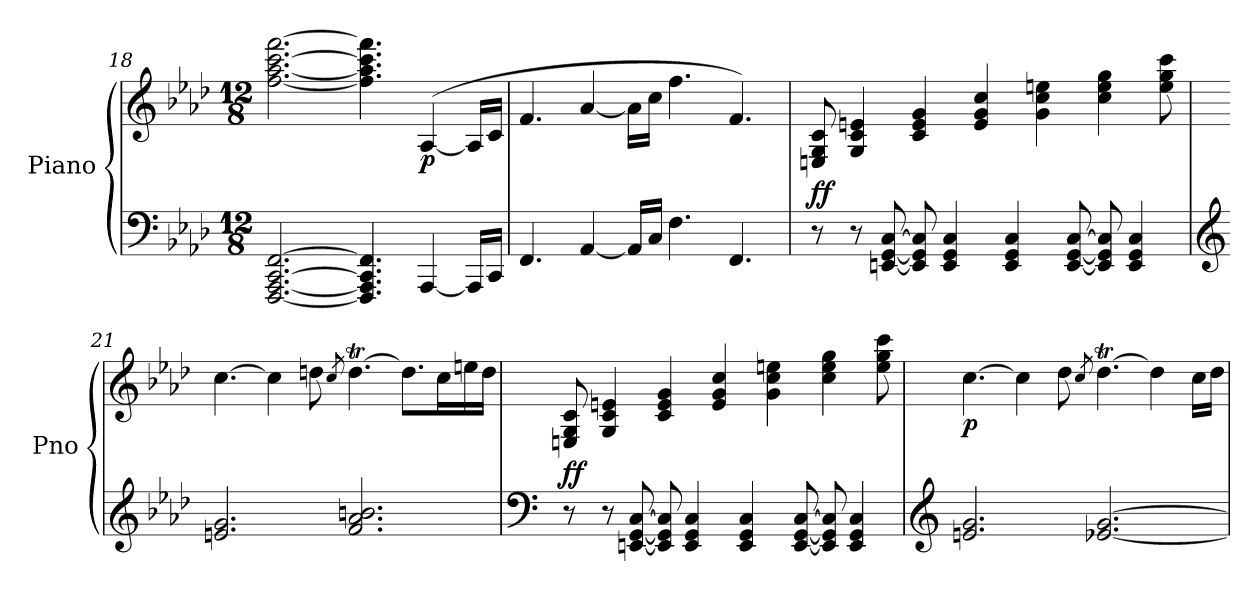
**kern	**kern	**dynam
*part1	*part1	*part1
*staff2	*staff1	*staff1/2
*I"Piano	*	*
*I'Pno	*	*
*clefF4	*clefG2	*
*k[b-e-a-d-]	*k[b-e-a-d-]	*
*A-:	*A-:	*
*M12/8	*M12/8	*
=18	=18	=18
[2.FFF/ [2.AAA-/ [2.CC/ [2.FF/	[2.ff\ [2.aa-\ [2.ccc\ [2.fff\	.
4.FFF/] 4.AAA-/] 4.CC/] 4.FF/]	4.ff\] 4.aa-\] 4.ccc\] 4.fff\]	.
!	!	!LO:DY:b
[4AAA-/	(<[4A-/	p
16AAA-/LL]	16A-/LL]	.
16CC/JJ	16c/JJ	.
=19	=19	=19
4.FF/	4.f/	.
[4AA-/	[4a-/	.
16AA-/LL]	16a-\LL]	.
16C/JJ	16cc\JJ	.
4.F\	4.ff\	.
4.FF/	4.f/)	.
!!LO:LB:g=z
=20	=20	=20
!	!	!LO:DY:b
8r	8En/ 8G/ 8c/	ff
8r	4G/ 4c/ 4en/	.
[8EEn/ [8GG/ [8C/	.	.
8EE/] 8GG/] 8C/]	4c/ 4e/ 4g/	.
4EE/ 4GG/ 4C/	.	.
.	4e/ 4g/ 4cc/	.
4EE/ 4GG/ 4C/	.	.
.	4g\ 4cc\ 4een\	.
[8EE/ [8GG/ [8C/	.	.
8EE/] 8GG/] 8C/]	4cc\ 4ee\ 4gg\	.
4EE/ 4GG/ 4C/	.	.
.	8ee\ 8gg\ 8ccc\	.
=21	=21	=21
*clefG2	*	*
2.en/ 2.g/	[4.cc\	.
.	4cc\]	.
.	8ddn\	.
.	8qcc/	.
2.f/ 2.a-/ 2.bn/	[4.ddt\	.
.	8.dd\L]	.
.	16cc\L	.
.	16een\	.
.	16dd\JJ	.
!!LO:LB:g=z
=22	=22	=22
*clefF4	*	*
!	!	!LO:DY:b
8r	8En/ 8G/ 8c/	ff
8r	4G/ 4c/ 4en/	.
[8EEn/ [8GG/ [8C/	.	.
8EE/] 8GG/] 8C/]	4c/ 4e/ 4g/	.
4EE/ 4GG/ 4C/	.	.
.	4e/ 4g/ 4cc/	.
4EE/ 4GG/ 4C/	.	.
.	4g\ 4cc\ 4een\	.
[8EE/ [8GG/ [8C/	.	.
8EE/] 8GG/] 8C/]	4cc\ 4ee\ 4gg\	.
4EE/ 4GG/ 4C/	.	.
.	8ee\ 8gg\ 8ccc\	.
=23	=23	=23
*clefG2	*	*
!	!	!LO:DY:b
2.en/ 2.g/	[4.cc\	p
.	4cc\]	.
.	8dd-\	.
.	8qcc/	.
[2.e-X/ [2.g/	[4.dd-T\	.
.	4dd-\]	.
.	16cc\LL	.
.	16dd-\JJ	.
=	=	=
*-	*-	*-
